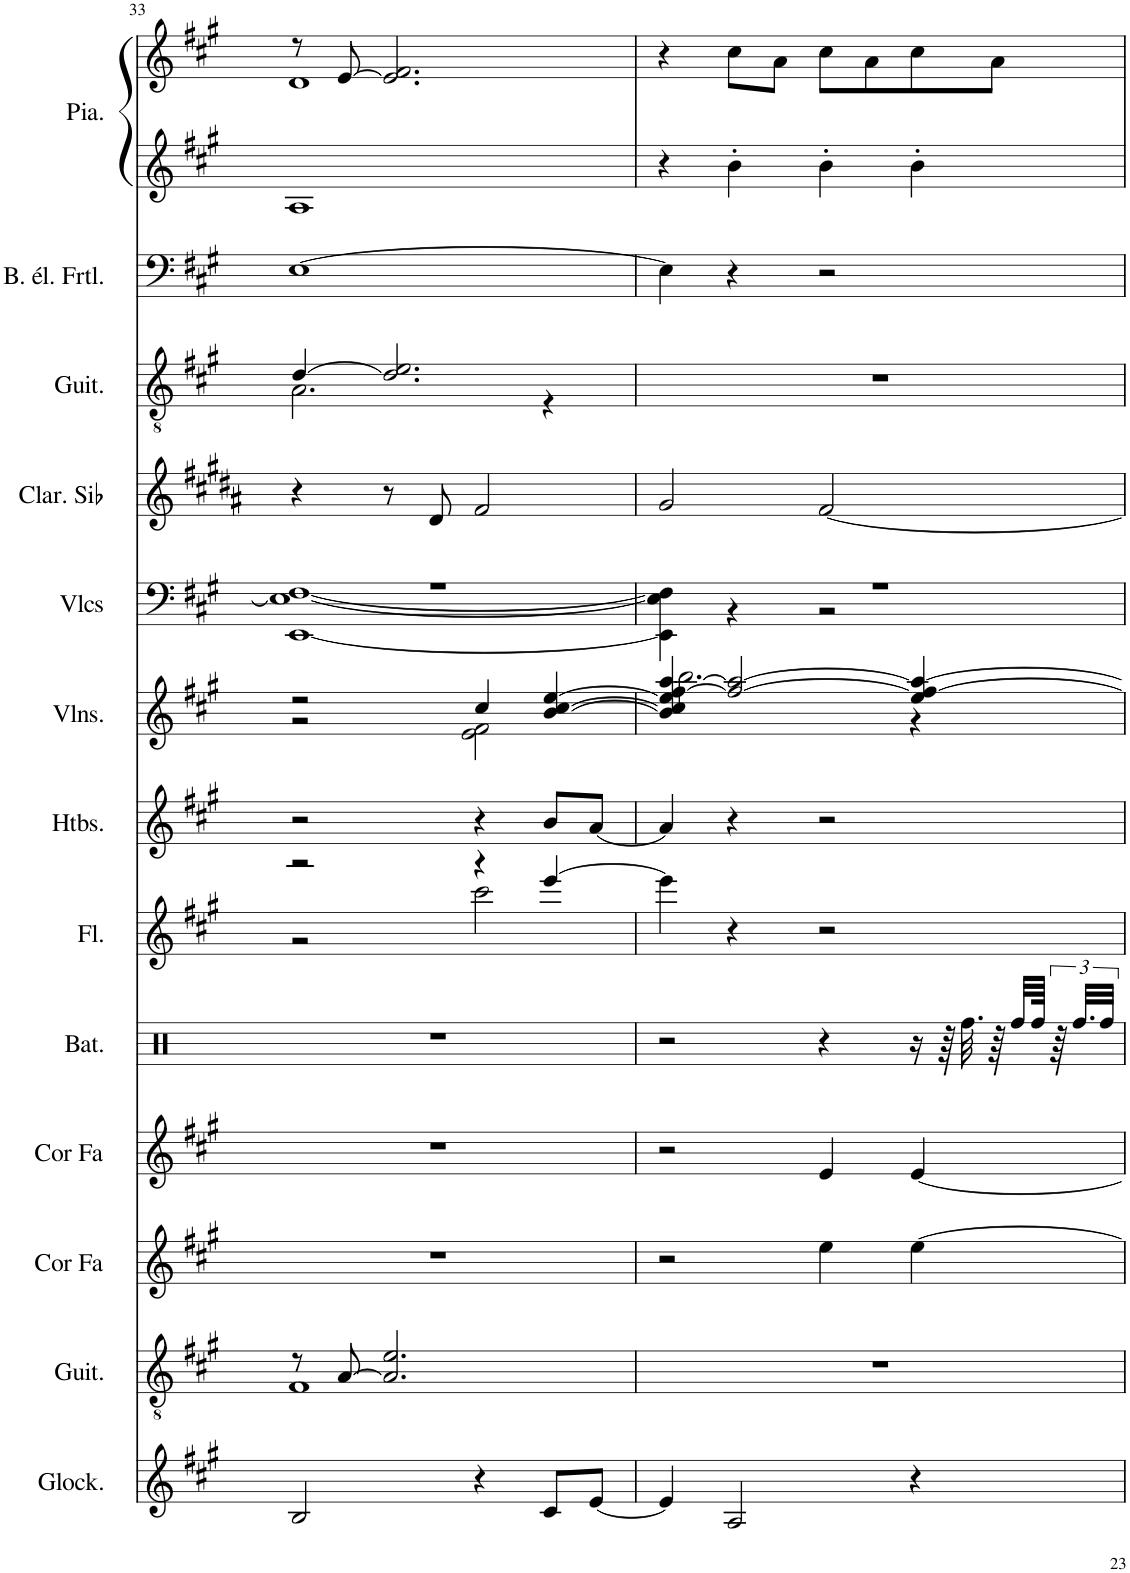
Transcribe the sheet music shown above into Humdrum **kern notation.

**kern	**kern	**kern	**kern	**kern	**kern	**kern	**kern	**kern	**kern	**kern	**kern	**kern	**kern
*part13	*part12	*part11	*part10	*part9	*part8	*part7	*part6	*part5	*part4	*part3	*part2	*part1	*part1
*staff14	*staff13	*staff12	*staff11	*staff10	*staff9	*staff8	*staff7	*staff6	*staff5	*staff4	*staff3	*staff2	*staff1
*I"Glockenspiel , Glockenspiel	*I"Guitare acoustique, Electric Guitar (jazz)	*I"Cor en Fa, French Horn	*I"Cor en Fa, French Horn	*I"Batterie	*I"Flûte, Flute	*I"Hautbois, Oboe	*I"Violons, String Ensemble 1	*I"Violoncelles, String Ensemble 1	*I"Clarinette en Sib	*I"Guitare classique, Acoustic Guitar (nylon)	*I"Basse électrique fretless, Fretless Bass	*I"Piano, Acoustic Grand Piano	*
*I'Glock.	*I'Guit.	*I'Cor Fa	*I'Cor Fa	*I'Bat.	*I'Fl.	*I'Htbs.	*I'Vlns.	*I'Vlcs	*I'Clar. Sib	*I'Guit.	*I'B. él. Frtl.	*I'Pia.	*
!!LO:PB:g=z
*clefG2	*clefGv2	*clefG2	*clefG2	*clefX	*clefG2	*clefG2	*clefG2	*clefF4	*clefG2	*clefGv2	*clefF4	*clefG2	*clefG2
*Trd-14c-24	*	*Trd4c7	*Trd4c7	*	*	*	*	*	*Trd1c2	*	*Trd7c12	*	*
*k[f#c#g#]	*k[f#c#g#]	*k[f#c#g#]	*k[f#c#g#]	*k[]	*k[f#c#g#]	*k[f#c#g#]	*k[f#c#g#]	*k[f#c#g#]	*k[f#c#g#d#a#]	*k[f#c#g#]	*k[f#c#g#]	*k[f#c#g#]	*k[f#c#g#]
*M4/4	*M4/4	*M4/4	*M4/4	*M4/4	*M4/4	*M4/4	*M4/4	*M4/4	*M4/4	*M4/4	*M4/4	*M4/4	*M4/4
=33	=33	=33	=33	=33	=33	=33	=33	=33	=33	=33	=33	=33	=33
*	*^	*	*	*	*^	*	*^	*^	*	*^	*	*	*^
2B/	8r	1F#	1r	1r	1r	2r	2r	2r	2r	2r	1r	[1EE 1E_ [1F#	4r	[4d/	2.A\	[1E	1A	8r	1d
.	[8A/	.	.	.	.	.	.	.	.	.	.	.	.	.	.	.	.	[8e/	.
.	2.A/] 2.e/	.	.	.	.	.	.	.	.	.	.	.	8r	2.d/] 2.e/	.	.	.	2.e/] 2.f#/	.
.	.	.	.	.	.	.	.	.	.	.	.	.	8d#/	.	.	.	.	.	.
4r	.	.	.	.	.	4r	2ccc#\	4r	4cc#/	2e\ 2f#\	.	.	2f#/	.	.	.	.	.	.
8c#/L	.	.	.	.	.	[4eee/	.	8b/L	[4b/ [4cc#/ [4ee/	.	.	.	.	.	4r	.	.	.	.
[8e/J	.	.	.	.	.	.	.	[8a/J	.	.	.	.	.	.	.	.	.	.	.
*	*v	*v	*	*	*	*v	*v	*	*	*	*	*	*	*v	*v	*	*	*v	*v
=34	=34	=34	=34	=34	=34	=34	=34	=34	=34	=34	=34	=34	=34	=34	=34
4e/]	1r	2r	2r	2r	4eee\]	4a/]	4b/] 4cc#/] 4ee/] [4ff#/ [4aa/	2.bb\	1r	4EE\] 4E\] 4F#\]	2g#/	1r	4E\]	4r	4r
2A/	.	.	.	.	4r	4r	2ff#/_ 2aa/_	.	.	4r	.	.	4r	4b'\	8cc#\L
.	.	.	.	.	.	.	.	.	.	.	.	.	.	.	8a\J
.	.	4ee\	4e/	4r	2r	2r	.	.	.	2r	[2f#/	.	2r	4b'\	8cc#\L
.	.	.	.	.	.	.	.	.	.	.	.	.	.	.	8a\
4r	.	[4ee\	[4e/	16r	.	.	4ee/ 4ff#/_ 4aa/_	4r	.	.	.	.	.	4b'\	8cc#\
.	.	.	.	64r	.	.	.	.	.	.	.	.	.	.	.
.	.	.	.	32.Rff\	.	.	.	.	.	.	.	.	.	.	.
.	.	.	.	64r	.	.	.	.	.	.	.	.	.	.	8a\J
.	.	.	.	32Rff/LLL	.	.	.	.	.	.	.	.	.	.	.
.	.	.	.	64Rff/JJJk	.	.	.	.	.	.	.	.	.	.	.
.	.	.	.	96r	.	.	.	.	.	.	.	.	.	.	.
.	.	.	.	48.Rff/LLL	.	.	.	.	.	.	.	.	.	.	.
.	.	.	.	48Rff/JJJ	.	.	.	.	.	.	.	.	.	.	.
*	*	*	*	*	*	*	*v	*v	*	*	*	*	*	*	*
*	*	*	*	*	*	*	*	*v	*v	*	*	*	*	*
=	=	=	=	=	=	=	=	=	=	=	=	=	=
*-	*-	*-	*-	*-	*-	*-	*-	*-	*-	*-	*-	*-	*-
